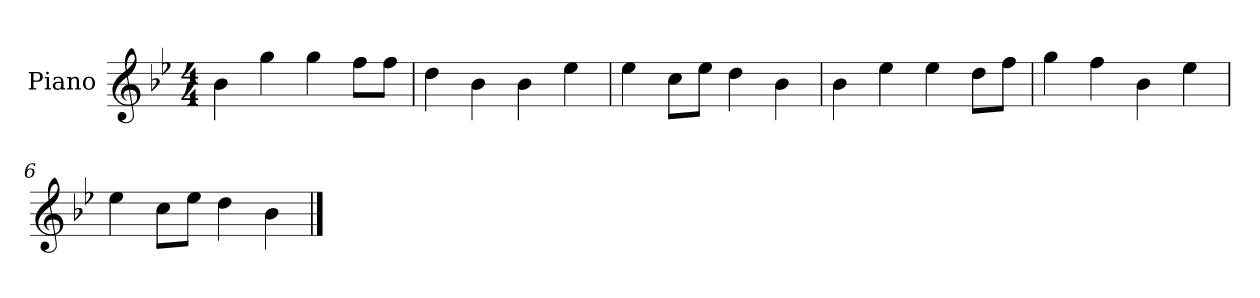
**kern
*part1
*staff1
*I"Piano
*I'P-no
*clefG2
*k[b-e-]
*M4/4
*MM90
=1
4b-\
4gg\
4gg\
8ff\L
8ff\J
=2
4dd\
4b-\
4b-\
4ee-\
=3
4ee-\
8cc\L
8ee-\J
4dd\
4b-\
=4
4b-\
4ee-\
4ee-\
8dd\L
8ff\J
=5
4gg\
4ff\
4b-\
4ee-\
=6
4ee-\
8cc\L
8ee-\J
4dd\
4b-\
==
*-
